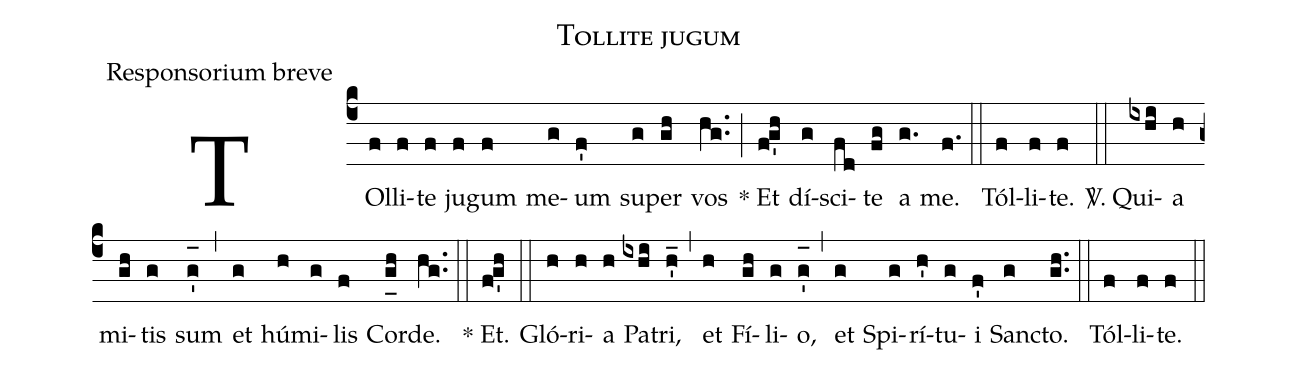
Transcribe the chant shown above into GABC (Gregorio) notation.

name:Tollite jugum;
office-part:Responsorium breve;
%%
(c4) TOl(f)li(f)te(f) ju(f)gum(f) me(g)um(f') su(g)per(gh) vos(hg..) (;) * Et(fg'h) dí(g)sci(fd)te(fg) a(g.) me.(f.) (::) Tól(f)li(f)te.(f) (::)
<sp>V/</sp>. Qui(ixhi)a(h) mi(gh)tis(g) sum(g'_[oh:h]) (,) et(g) hú(h)mi(g)lis(f) Cor(g_[uh:l]h)de.(hg..) (::) * Et.(fg'h) (::) Gló(h)ri(h)a(h) Pa(ixhi)tri,(h'_) (,) et(h) Fí(gh)li(g)o,(g'_[oh:h]) (,) et(g) Spi(g)rí(h')tu(g)i(f') San(g)cto.(gh..) (::) Tól(f)li(f)te.(f) (::)
